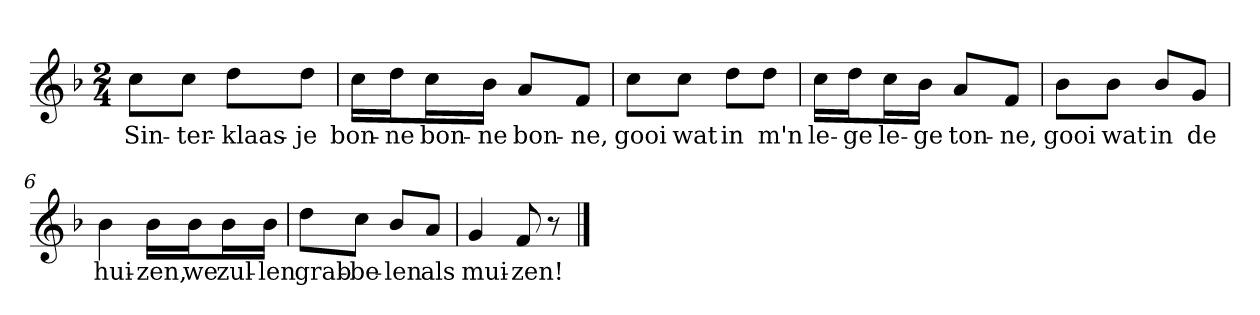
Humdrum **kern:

**kern	**text
*part1	*part1
*staff1	*staff1
*clefG2	*
*k[b-]	*
*F:	*
*M2/4	*
*MM120	*
=1	=1
8cc\L	Sin-
8cc\J	-ter-
8dd\L	-klaas-
8dd\J	-je
=2	=2
16cc\LL	bon-
16dd\J	-ne
16cc\L	bon-
16b-\JJ	-ne
8a/L	bon-
8f/J	-ne,
=3	=3
8cc\L	gooi
8cc\J	wat
8dd\L	in
8dd\J	m'n
=4	=4
16cc\LL	le-
16dd\J	-ge
16cc\L	le-
16b-\JJ	-ge
8a/L	ton-
8f/J	-ne,
=5	=5
8b-\L	gooi
8b-\J	wat
8b-/L	in
8g/J	de
=6	=6
4b-	hui-
16b-\LL	-zen,
16b-\J	we
16b-\L	zul-
16b-\JJ	-len
=7	=7
8dd\L	grab-
8cc\J	-be-
8b-/L	-len
8a/J	als
=8	=8
4g	mui-
8f	-zen!
8r	.
==	==
*-	*-
